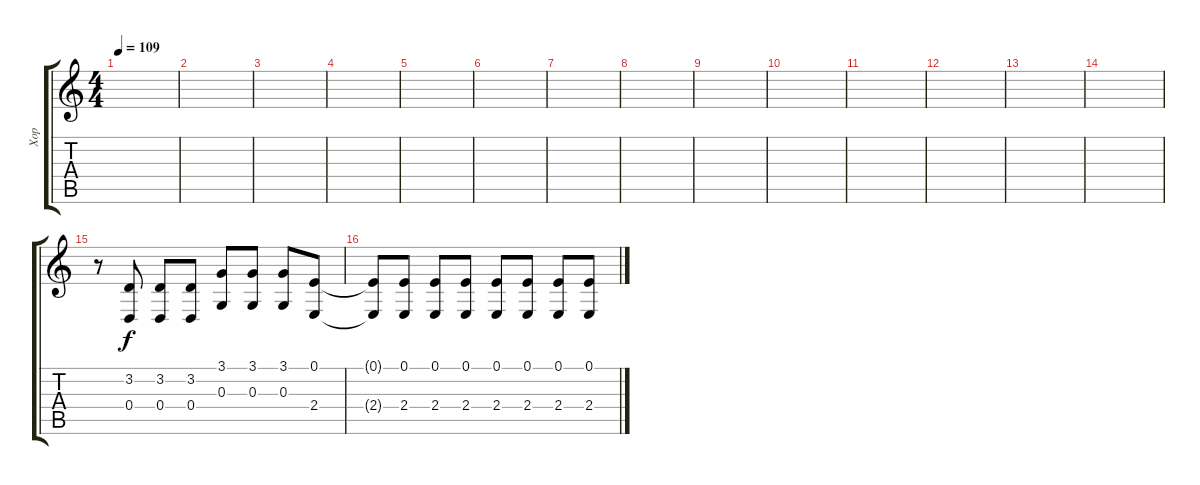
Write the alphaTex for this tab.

\track ("Хор" "Хор") {instrument choiraahs}
\staff {score tabs}
\tuning (E4 B3 G3 D3 A2 E2) {hide}
\ts (4 4)
\tempo 109
\clef g2
\ks c
|
|
|
|
|
|
|
|
|
|
|
|
|
|
r.8 (3.2 0.4).8 (3.2 0.4).8 (3.2 0.4).8 (3.1 0.3).8 (3.1 0.3).8 (3.1 0.3).8 (0.1 2.4).8 |
(0.1{t} 2.4{t}).8 (0.1 2.4).8 (0.1 2.4).8 (0.1 2.4).8 (0.1 2.4).8 (0.1 2.4).8 (0.1 2.4).8 (0.1 2.4).8
